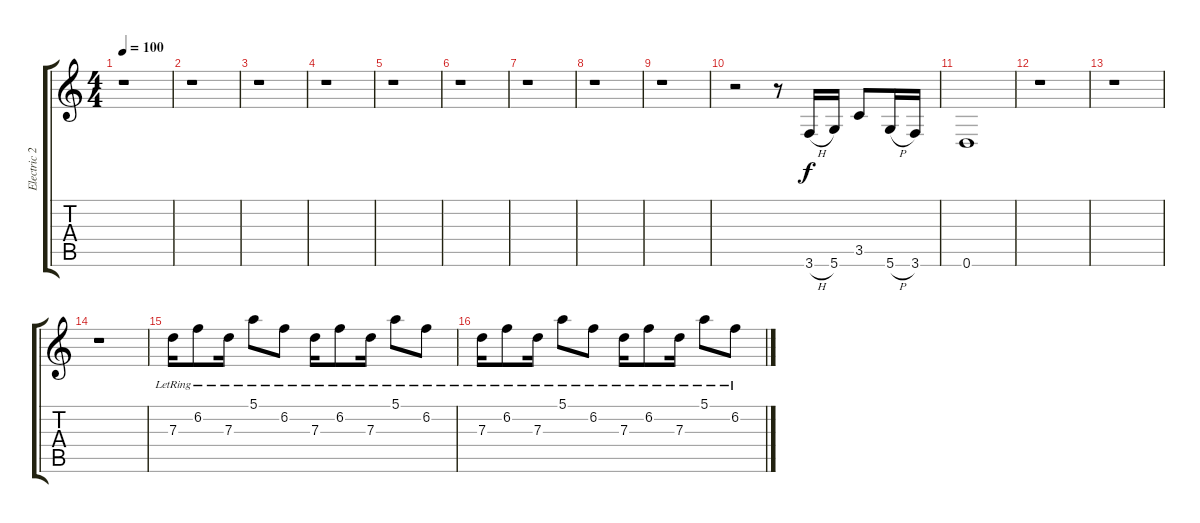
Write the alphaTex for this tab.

\track ("Electric 2   " "Electric 2") {instrument electricguitarclean}
\staff {score tabs}
\tuning (E4 B3 G3 D3 A2 D2) {hide}
\ts (4 4)
\tempo 100
\clef g2
\ks c
r.1{dy f} |
r.1 |
r.1 |
r.1 |
r.1 |
r.1 |
r.1 |
r.1 |
r.1 |
r.2{volume 6 instrument overdrivenguitar} r.8 3.6{h}.16 5.6.16 3.5.8 5.6{h}.16 3.6.16 |
0.6.1 |
r.1 |
r.1 |
r.1 |
7.3{lr}.16{volume 5 instrument electricguitarclean} 6.2{lr}.8 7.3{lr}.16 5.1{lr}.8 6.2{lr}.8 7.3{lr}.16 6.2{lr}.8 7.3{lr}.16 5.1{lr}.8 6.2{lr}.8 |
7.3{lr}.16 6.2{lr}.8 7.3{lr}.16 5.1{lr}.8 6.2{lr}.8 7.3{lr}.16 6.2{lr}.8 7.3{lr}.16 5.1{lr}.8 6.2{lr}.8
